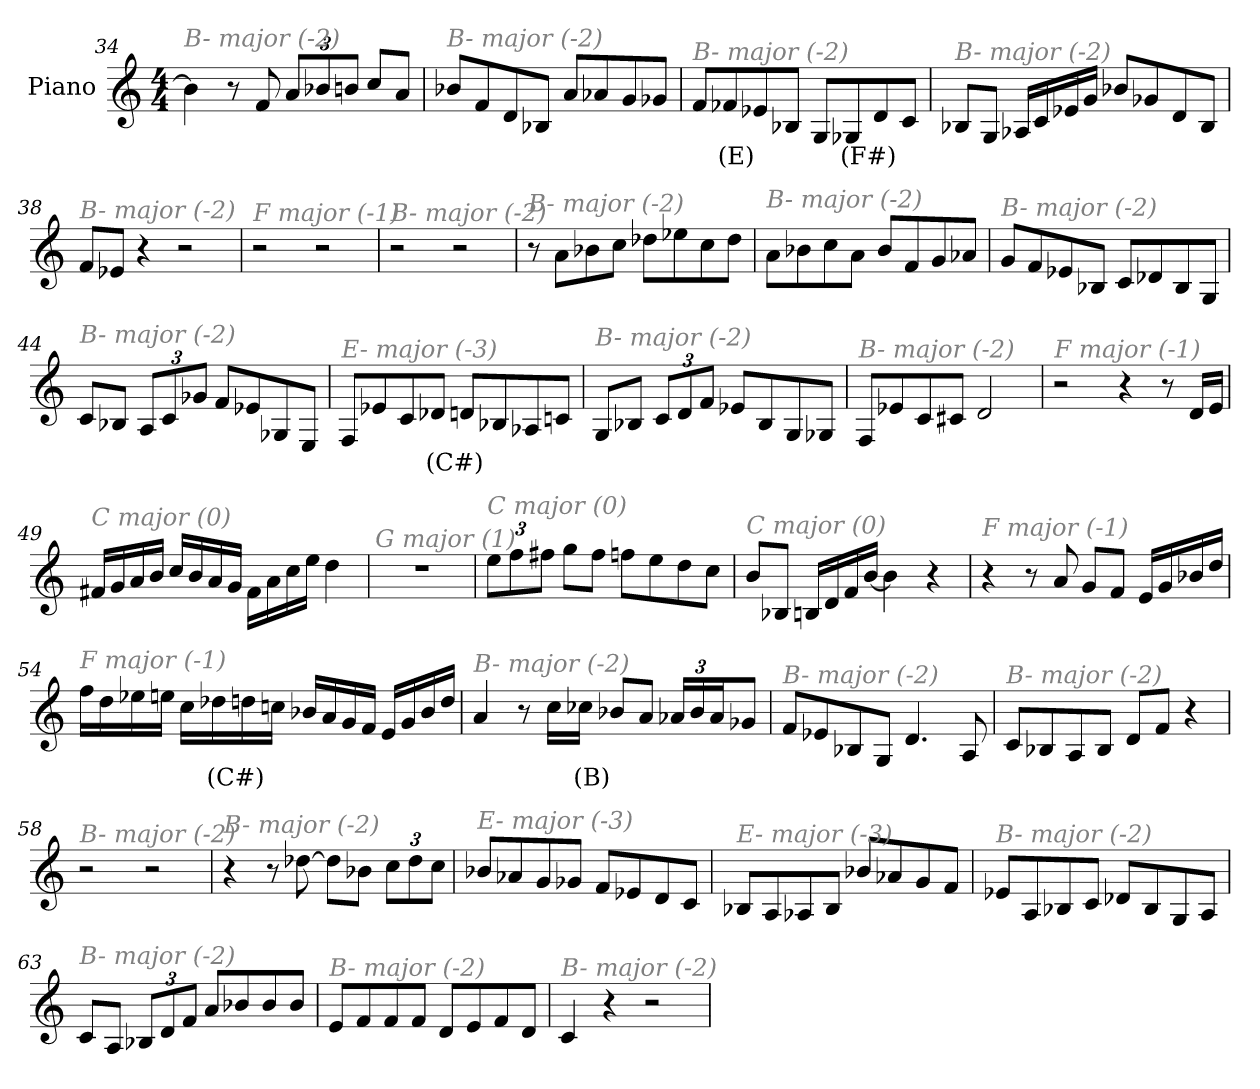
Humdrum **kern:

**kern	**text
*part1	*part1
*staff1	*staff1
*I"Piano	*
*I'Pno	*
!!LO:LB:g=z
*clefG2	*
*k[]	*
*M4/4	*
=34	=34
!LO:TX:i:color=#808080:t=B- major (-2)	!
4b-\]	.
8r	.
8f/	.
*Xbrackettup	*
12a/L	.
12b-X/	.
12bn/J	.
8cc/L	.
8a/J	.
=35	=35
!LO:TX:i:color=#808080:t=B- major (-2)	!
8b-X/L	.
8f/	.
8d/	.
8B-X/J	.
8a/L	.
8a-X/	.
8g/	.
8g-X/J	.
=36	=36
!LO:TX:i:color=#808080:t=B- major (-2)	!
8f/L	.
8f-Xi/	(E)
8e-X/	.
8B-X/J	.
8G/L	.
8G-Xi/	(F#)
8d/	.
8c/J	.
!!LO:LB:g=z
=37	=37
!LO:TX:i:color=#808080:t=B- major (-2)	!
8B-X/L	.
8G/J	.
16A-X/LL	.
16c/	.
16e-X/	.
16g/JJ	.
8b-X/L	.
8g-X/	.
8d/	.
8B-/J	.
=38	=38
!LO:TX:i:color=#808080:t=B- major (-2)	!
8f/L	.
8e-X/J	.
4r	.
2r	.
=39	=39
!LO:TX:i:color=#808080:t=F major (-1)	!
2r	.
2r	.
=40	=40
!LO:TX:i:color=#808080:t=B- major (-2)	!
2r	.
2r	.
=41	=41
!LO:TX:i:color=#808080:t=B- major (-2)	!
8r	.
8a\L	.
8b-X\	.
8cc\J	.
8dd-X\L	.
8ee-X\	.
8cc\	.
8dd-\J	.
!!LO:PB:g=z
=42	=42
!LO:TX:i:color=#808080:t=B- major (-2)	!
8a\L	.
8b-X\	.
8cc\	.
8a\J	.
8b-/L	.
8f/	.
8g/	.
8a-X/J	.
=43	=43
!LO:TX:i:color=#808080:t=B- major (-2)	!
8g/L	.
8f/	.
8e-X/	.
8B-X/J	.
8c/L	.
8d-X/	.
8B-/	.
8G/J	.
=44	=44
!LO:TX:i:color=#808080:t=B- major (-2)	!
8c/L	.
8B-X/J	.
12A/L	.
12c/	.
12g-X/J	.
8f/L	.
8e-X/	.
8G-X/	.
8E/J	.
=45	=45
!LO:TX:i:color=#808080:t=E- major (-3)	!
8F/L	.
8e-X/	.
8c/	.
8d-Xi/J	(C#)
8d/L	.
8B-X/	.
8A-X/	.
8cn/J	.
!!LO:LB:g=z
=46	=46
!LO:TX:i:color=#808080:t=B- major (-2)	!
8G/L	.
8B-X/J	.
12c/L	.
12d/	.
12f/J	.
8e-X/L	.
8B-/	.
8G/	.
8G-X/J	.
=47	=47
!LO:TX:i:color=#808080:t=B- major (-2)	!
8F/L	.
8e-X/	.
8c/	.
8c#X/J	.
2d/	.
=48	=48
!LO:TX:i:color=#808080:t=F major (-1)	!
2r	.
4r	.
8r	.
16d/LL	.
16e/JJ	.
=49	=49
!LO:TX:i:color=#808080:t=C major (0)	!
16f#X/LL	.
16g/	.
16a/	.
16b/JJ	.
16cc/LL	.
16b/	.
16a/	.
16g/JJ	.
16f#\LL	.
16a\	.
16cc\	.
16ee\JJ	.
4dd\	.
!!LO:LB:g=z
=50	=50
!LO:TX:i:color=#808080:t=G major (1)	!
1r	.
=51	=51
!LO:TX:i:color=#808080:t=C major (0)	!
12ee\L	.
12ff\	.
12ff#X\J	.
8gg\L	.
8ff#\J	.
8ffn\L	.
8ee\	.
8dd\	.
8cc\J	.
=52	=52
!LO:TX:i:color=#808080:t=C major (0)	!
8b/L	.
8B-X/J	.
16Bn/LL	.
16d/	.
16f/	.
[16b/JJ	.
4b\]	.
4r	.
=53	=53
!LO:TX:i:color=#808080:t=F major (-1)	!
4r	.
8r	.
8a/	.
8g/L	.
8f/J	.
16e/LL	.
16g/	.
16b-X/	.
16dd/JJ	.
!!LO:LB:g=z
=54	=54
!LO:TX:i:color=#808080:t=F major (-1)	!
16ff\LL	.
16dd\	.
16ee-X\	.
16een\JJ	.
16cc\LL	.
16dd-Xi\	(C#)
16dd\	.
16ccn\JJ	.
16b-X/LL	.
16a/	.
16g/	.
16f/JJ	.
16e/LL	.
16g/	.
16b-/	.
16dd/JJ	.
=55	=55
!LO:TX:i:color=#808080:t=B- major (-2)	!
4a/	.
8r	.
16cc\LL	.
16cc-Xi\JJ	(B)
8b-X/L	.
8a/J	.
24a-X/LL	.
24b-/	.
24a-/J	.
8g-X/J	.
=56	=56
!LO:TX:i:color=#808080:t=B- major (-2)	!
8f/L	.
8e-X/	.
8B-X/	.
8G/J	.
4.d/	.
8A/	.
!!LO:LB:g=z
=57	=57
!LO:TX:i:color=#808080:t=B- major (-2)	!
8c/L	.
8B-X/	.
8A/	.
8B-/J	.
8d/L	.
8f/J	.
4r	.
=58	=58
!LO:TX:i:color=#808080:t=B- major (-2)	!
2r	.
2r	.
=59	=59
!LO:TX:i:color=#808080:t=B- major (-2)	!
4r	.
8r	.
[8dd-X\	.
8dd-\L]	.
8b-X\J	.
12cc\L	.
12dd-\	.
12cc\J	.
=60	=60
!LO:TX:i:color=#808080:t=E- major (-3)	!
8b-X/L	.
8a-X/	.
8g/	.
8g-X/J	.
8f/L	.
8e-X/	.
8d/	.
8c/J	.
!!LO:LB:g=z
=61	=61
!LO:TX:i:color=#808080:t=E- major (-3)	!
8B-X/L	.
8A/	.
8A-X/	.
8B-/J	.
8b-X/L	.
8a-X/	.
8g/	.
8f/J	.
=62	=62
!LO:TX:i:color=#808080:t=B- major (-2)	!
8e-X/L	.
8A/	.
8B-X/	.
8c/J	.
8d-X/L	.
8B-/	.
8G/	.
8A/J	.
=63	=63
!LO:TX:i:color=#808080:t=B- major (-2)	!
8c/L	.
8A/J	.
12B-X/L	.
12d/	.
12f/J	.
8a/L	.
8b-X/	.
8b-/	.
8b-/J	.
=64	=64
!LO:TX:i:color=#808080:t=B- major (-2)	!
8e/L	.
8f/	.
8f/	.
8f/J	.
8d/L	.
8e/	.
8f/	.
8d/J	.
!!LO:LB:g=z
=65	=65
!LO:TX:i:color=#808080:t=B- major (-2)	!
4c/	.
4r	.
2r	.
=	=
*-	*-
